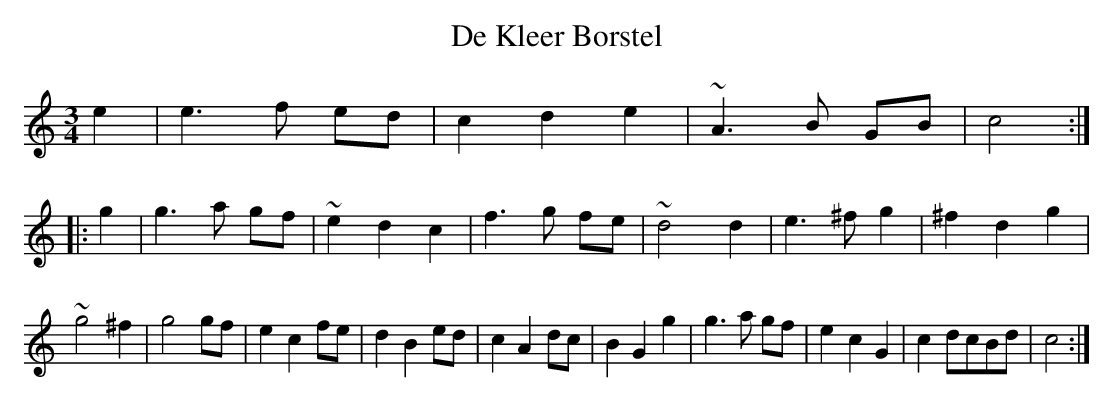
X:1
T:De Kleer Borstel
M:3/4
K:Cmaj
e2|e3f ed|c2d2e2|~A3B GB|c4:|
|:g2|g3a gf|~e2d2c2|f3g fe|~d4d2|e3^fg2|^f2d2g2|
~g4^f2|g4gf|e2c2fe|d2B2ed|c2A2dc|B2G2g2|g3a gf|e2c2G2|c2dcBd|c4:|
